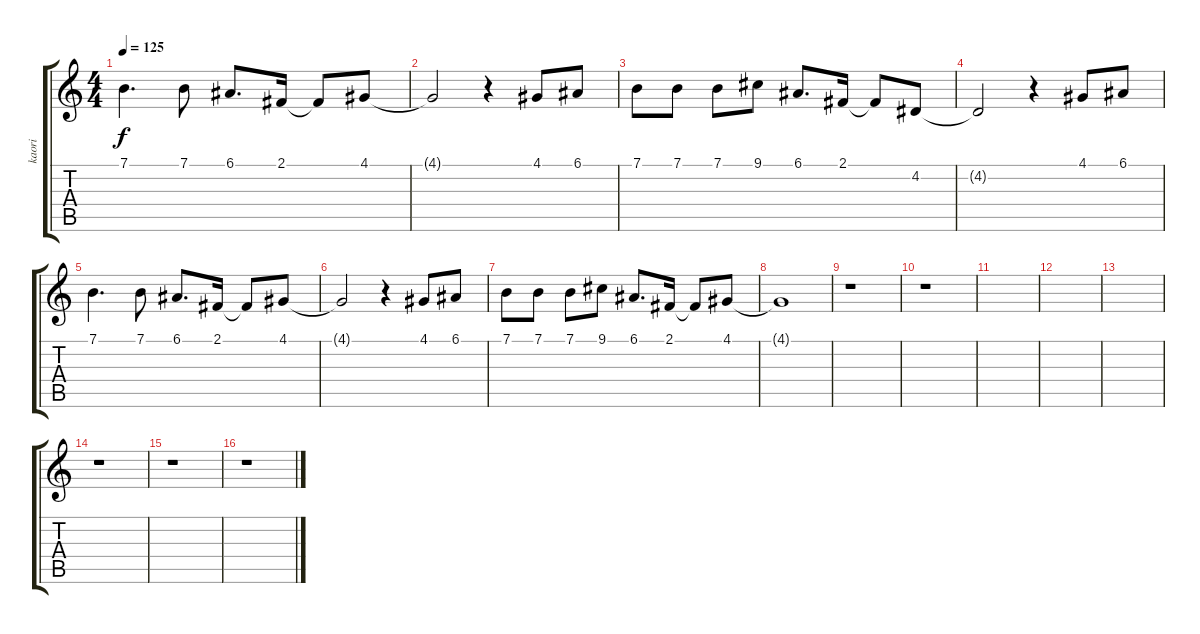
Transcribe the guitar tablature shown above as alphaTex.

\track ("kaori" "kaori") {instrument brasssection}
\staff {score tabs}
\tuning (E4 B3 G3 D3 A2 E2) {hide}
\ts (4 4)
\tempo 125
\clef g2
\ks c
7.1.4{d dy f} 7.1.8 6.1.8{d} 2.1.16 2.1{t}.8 4.1.8 |
4.1{t}.2 r.4 4.1.8 6.1.8 |
7.1.8 7.1.8 7.1.8 9.1.8 6.1.8{d} 2.1.16 2.1{t}.8 4.2.8 |
4.2{t}.2 r.4 4.1.8 6.1.8 |
7.1.4{d} 7.1.8 6.1.8{d} 2.1.16 2.1{t}.8 4.1.8 |
4.1{t}.2 r.4 4.1.8 6.1.8 |
7.1.8 7.1.8 7.1.8 9.1.8 6.1.8{d} 2.1.16 2.1{t}.8 4.1.8 |
4.1{t}.1 |
r.1 |
r.1 |
|
|
|
r.1 |
r.1 |
r.1
